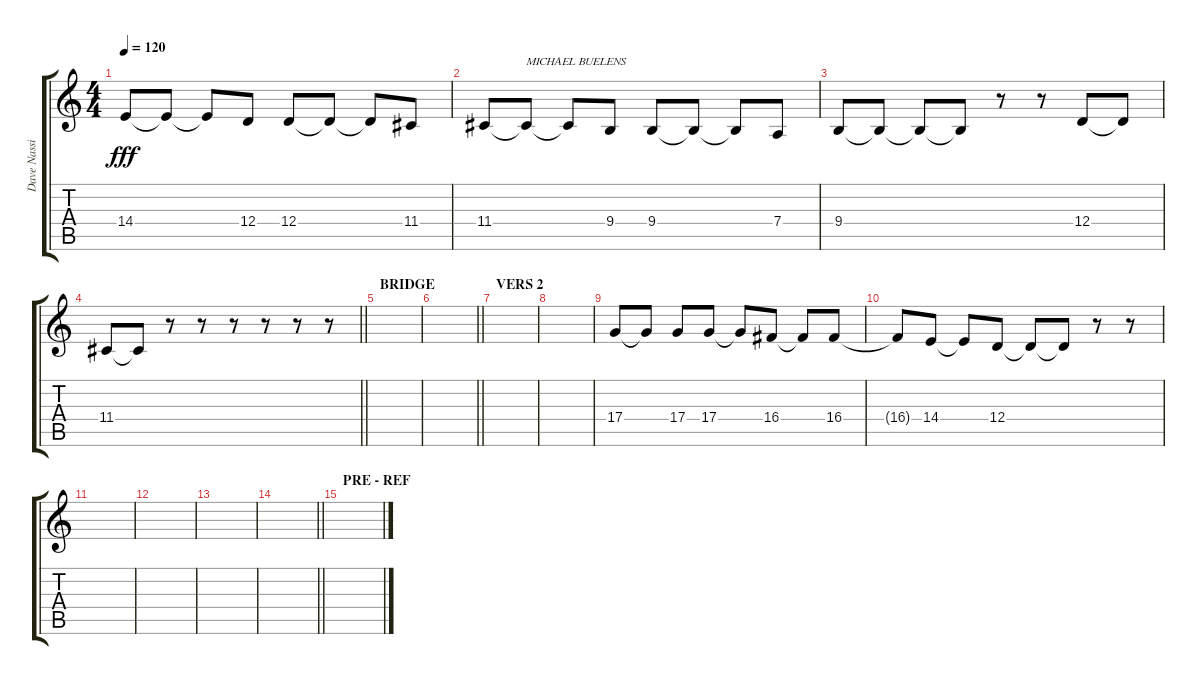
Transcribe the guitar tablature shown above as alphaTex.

\track ("Dave Nassie + Matt Riddle" "Dave Nassi") {instrument tenorsax}
\staff {score tabs}
\tuning (E4 B3 G3 D3 A2 E2) {hide}
\ts (4 4)
\tempo 120
\clef g2
\ks c
14.4.8{dy fff} 14.4{t}.8 14.4{t}.8 12.4.8 12.4.8 12.4{t}.8 12.4{t}.8 11.4.8 |
11.4.8 11.4{t}.8{txt "MICHAEL BUELENS"} 11.4{t}.8 9.4.8 9.4.8 9.4{t}.8 9.4{t}.8 7.4.8 |
9.4.8 9.4{t}.8 9.4{t}.8 9.4{t}.8 r.8 r.8 12.4.8 12.4{t}.8 |
\barLineRight lightlight
11.4.8 11.4{t}.8 r.8 r.8 r.8 r.8 r.8 r.8 |
\section ("" "BRIDGE")
|
\barLineRight lightlight
|
\section ("" "VERS 2")
|
|
17.4.8 17.4{t}.8 17.4.8 17.4.8 17.4{t}.8 16.4.8 16.4{t}.8 16.4.8 |
16.4{t}.8 14.4.8 14.4{t}.8 12.4.8 12.4{t}.8 12.4{t}.8 r.8 r.8 |
|
|
|
\barLineRight lightlight
|
\section ("" "PRE - REF")
